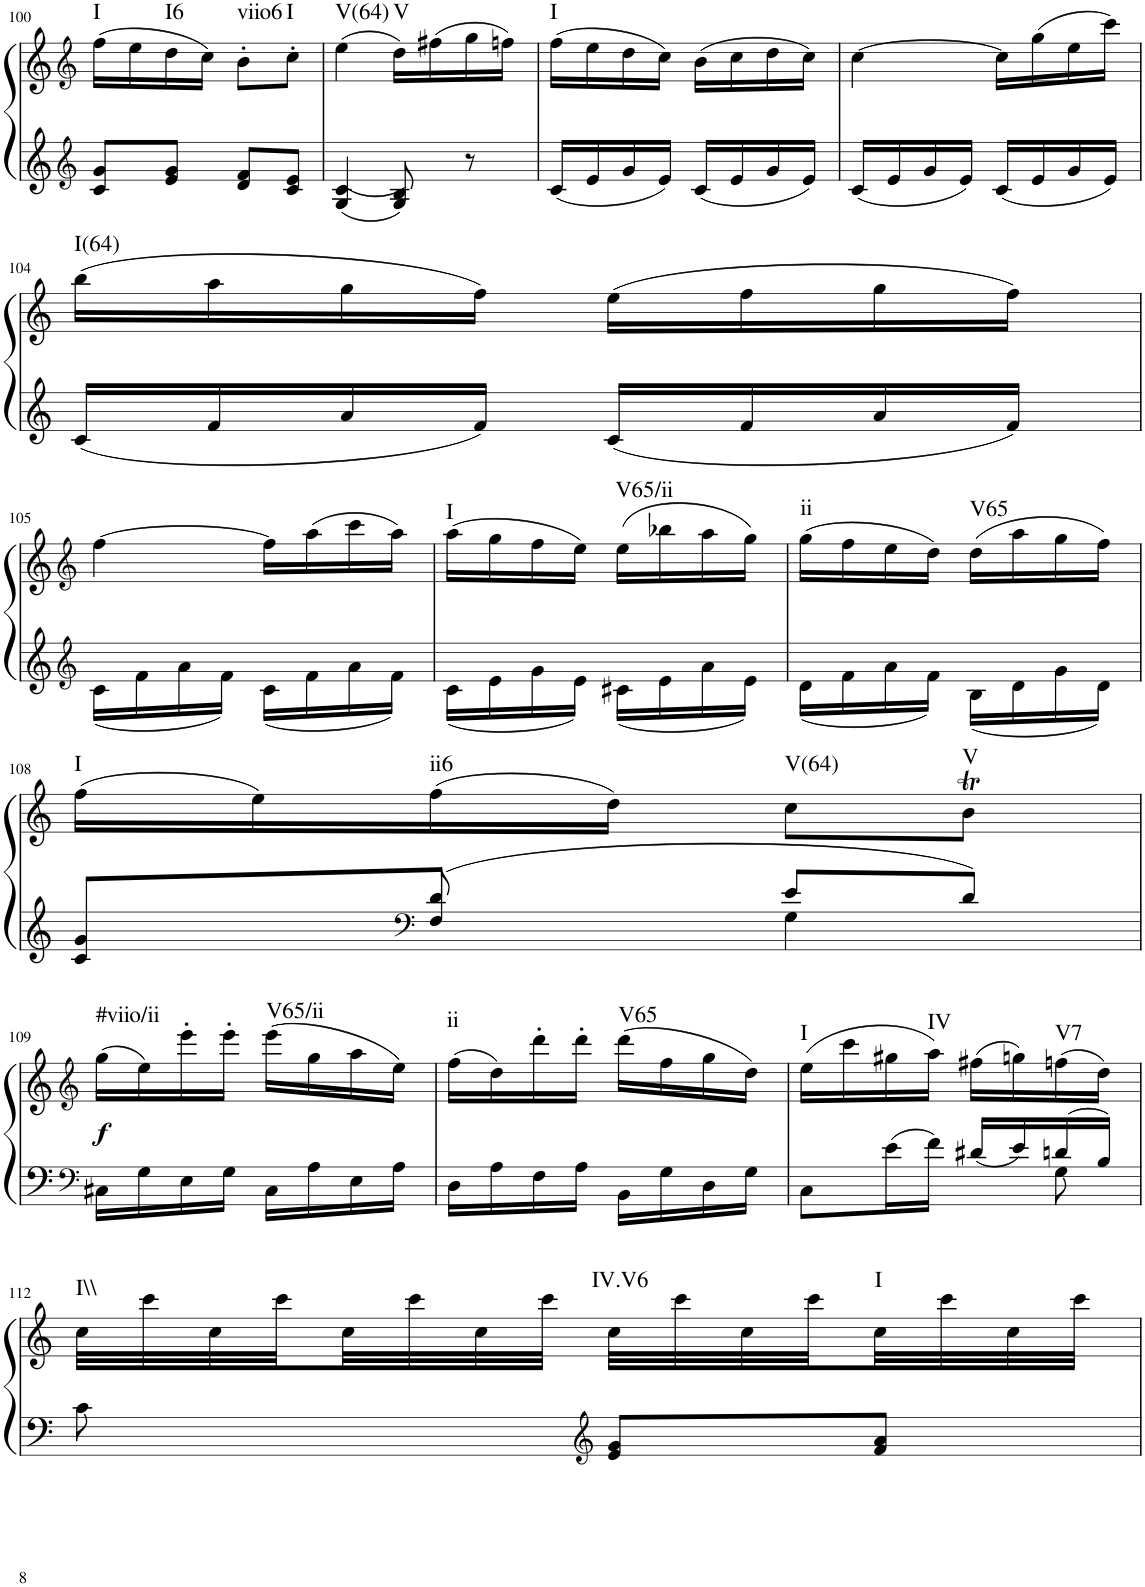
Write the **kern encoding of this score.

**kern	**kern	**dynam	**harte
*part1	*part1	*part1	*part1
*staff2	*staff1	*staff1/2	*
*I"Klavier linke Hand	*	*	*
!!LO:PB:g=z
*clefG2	*clefG2	*	*
*k[]	*k[]	*	*
*M2/4	*M2/4	*	*
=100	=100	=100	=100
!	!	!	!LO:H:kt=I
8c/ 8g/L	(16ff\LL	.	N
.	16ee\	.	.
!	!	!	!LO:H:kt=I6
8e/ 8g/J	16dd\	.	N
.	16cc\JJ)	.	.
!	!	!	!LO:H:kt=viio6
8d/ 8f/L	8b'\L	.	N
!	!	!	!LO:H:kt=I
8c/ 8e/J	8cc'\J	.	N
=101	=101	=101	=101
!	!	!	!LO:H:kt=V(64)
4G/ 4c/	(4ee\	.	N
!	!	!	!LO:H:kt=V
8G/ 8B/	16dd\LL)	.	N
.	(16ff#X\	.	.
8r	16gg\	.	.
.	16ffn\JJ)	.	.
=102	=102	=102	=102
!	!	!	!LO:H:kt=I
16c/LL	(16ff\LL	.	N
16e/	16ee\	.	.
16g/	16dd\	.	.
16e/JJ	16cc\JJ)	.	.
16c/LL	(16b\LL	.	.
16e/	16cc\	.	.
16g/	16dd\	.	.
16e/JJ	16cc\JJ)	.	.
=103	=103	=103	=103
16c/LL	[4cc\	.	.
16e/	.	.	.
16g/	.	.	.
16e/JJ	.	.	.
16c/LL	16cc\LL]	.	.
16e/	(16gg\	.	.
16g/	16ee\	.	.
16e/JJ	16ccc\JJ)	.	.
!!LO:LB:g=z
=104	=104	=104	=104
!	!	!	!LO:H:kt=I(64)
16c/LL	(16bb\LL	.	N
16f/	16aa\	.	.
16a/	16gg\	.	.
16f/JJ	16ff\JJ)	.	.
16c/LL	(16ee\LL	.	.
16f/	16ff\	.	.
16a/	16gg\	.	.
16f/JJ	16ff\JJ)	.	.
!!LO:LB:g=z
=105	=105	=105	=105
*clefG2	*clefG2	*	*
*^	*	*	*
2ryy	16c\LL	[4ff\	.	.
.	16f\	.	.	.
.	16a\	.	.	.
.	16f\JJ	.	.	.
.	16c\LL	16ff\LL]	.	.
.	16f\	(16aa\	.	.
.	16a\	16ccc\	.	.
.	16f\JJ	16aa\JJ)	.	.
=106	=106	=106	=106	=106
!	!	!	!	!LO:H:kt=I
2ryy	16c\LL	(16aa\LL	.	N
.	16e\	16gg\	.	.
.	16g\	16ff\	.	.
.	16e\JJ	16ee\JJ)	.	.
!	!	!	!	!LO:H:kt=V65/ii
.	16c#X\LL	(16ee\LL	.	N
.	16e\	16bb-X\	.	.
.	16a\	16aa\	.	.
.	16e\JJ	16gg\JJ)	.	.
=107	=107	=107	=107	=107
!	!	!	!	!LO:H:kt=ii
2ryy	16d\LL	(16gg\LL	.	N
.	16f\	16ff\	.	.
.	16a\	16ee\	.	.
.	16f\JJ	16dd\JJ)	.	.
!	!	!	!	!LO:H:kt=V65
.	16B\LL	(16dd\LL	.	N
.	16d\	16aa\	.	.
.	16g\	16gg\	.	.
.	16d\JJ	16ff\JJ)	.	.
!!LO:LB:g=z
=108	=108	=108	=108	=108
!	!	!	!	!LO:H:kt=I
8ryy	8c/ 8g/L	(16ff\LL	.	N
.	.	16ee\)	.	.
*clefF4	*	*	*	*
!	!	!	!	!LO:H:kt=ii6
8d/	8F/J	(16ff\	.	N
.	.	16dd\JJ)	.	.
!	!	!	!	!LO:H:kt=V(64)
8e/L	4G\	8cc\L	.	N
!	!	!	!	!LO:H:kt=V
8d/J	.	8bt\J	.	N
!!LO:LB:g=z
=109	=109	=109	=109	=109
*clefF4	*	*clefG2	*	*
!	!	!	!LO:DY:b	!LO:H:kt=#viio/ii
2ryy	16C#X\LL	(16gg\LL	f	N
.	16G\	16ee\)	.	.
.	16E\	16eee'\	.	.
.	16G\JJ	16eee'\JJ	.	.
!	!	!	!	!LO:H:kt=V65/ii
.	16C#\LL	(16eee\LL	.	N
.	16A\	16gg\	.	.
.	16E\	16aa\	.	.
.	16A\JJ	16ee\JJ)	.	.
=110	=110	=110	=110	=110
!	!	!	!	!LO:H:kt=ii
2ryy	16D\LL	(16ff\LL	.	N
.	16A\	16dd\)	.	.
.	16F\	16ddd'\	.	.
.	16A\JJ	16ddd'\JJ	.	.
!	!	!	!	!LO:H:kt=V65
.	16BB\LL	(16ddd\LL	.	N
.	16G\	16ff\	.	.
.	16D\	16gg\	.	.
.	16G\JJ	16dd\JJ)	.	.
=111	=111	=111	=111	=111
!	!	!	!	!LO:H:kt=I
8C\L	4.ryy	(16ee\LL	.	N
.	.	16ccc\	.	.
16e\L	.	16gg#X\	.	.
!	!	!	!	!LO:H:kt=IV
16f\JJ	.	16aa\JJ)	.	N
16d#X/LL	.	(16ff#X\LL	.	.
16e/	.	16ggn\)	.	.
!	!	!	!	!LO:H:kt=V7
16dn/	8G\	(16ffn\	.	N
16B/JJ	.	16dd\JJ)	.	.
!!LO:LB:g=z
=112	=112	=112	=112	=112
!	!	!	!	!LO:H:kt=I\\
4ryy	8c\	32cc\LLL	.	N
.	.	32ccc\	.	.
.	.	32cc\	.	.
.	.	32ccc\	.	.
.	4.ryy	32cc\	.	.
.	.	32ccc\	.	.
.	.	32cc\	.	.
.	.	32ccc\JJJ	.	.
*clefG2	*	*	*	*
!	!	!	!	!LO:H:kt=IV.V6
8e/ 8g/L	.	32cc\LLL	.	N
.	.	32ccc\	.	.
.	.	32cc\	.	.
.	.	32ccc\	.	.
!	!	!	!	!LO:H:kt=I
8f/ 8a/J	.	32cc\	.	N
.	.	32ccc\	.	.
.	.	32cc\	.	.
.	.	32ccc\JJJ	.	.
*v	*v	*	*	*
=	=	=	=
*-	*-	*-	*-
